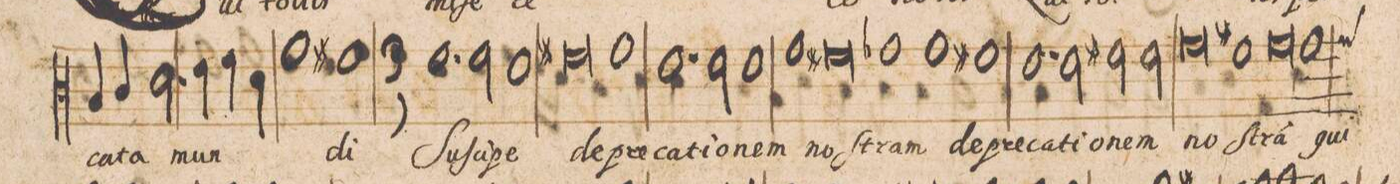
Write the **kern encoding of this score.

**kern	**text
*I"[Altus]	*
*clefC3	*
*k[]	*
*met(C|)	*
*M2/1	*
4B/	-ca-
4c/	-ta
2.d\	mun-
4e\	.
4f\	.
4d\	.
=49-	=49-
1g	.
1f#X	-di
=50||-	=50||-
*M3/1	*
1.fny	Suſ-
2f\	-ci-
1e	-pe
=51-	=51-
0f#X	de-
1g	-pre-
=52-	=52-
1.e	-ca-
2e\	-ti-
1e	-o-
=53-	=53-
1g	-nem
0f#X	no-
=54-	=54-
1gn	-ſtram
1g	de-
1f#X	-pre-
=55-	=55-
1.e	-ca-
2e\	-ti-
2f#X\	-o-
2f#\	-nem
=56-	=56-
0g	no-
1f#X	.
=57-	=57-
0g	-ſtr(am)
*custos:g	*
1g	qui
=58-	=58-
*-	*-
